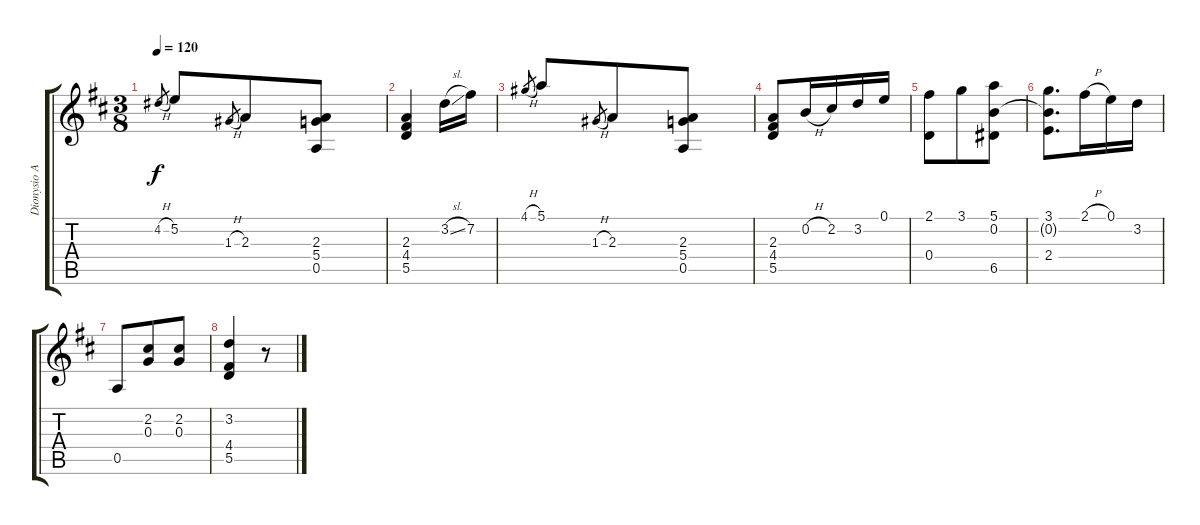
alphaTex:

\track ("Dionysio Aguado" "Dionysio A") {instrument acousticguitarnylon}
\staff {score tabs}
\tuning (E4 B3 G3 D3 A2 E2) {hide}
\ts (3 8)
\tempo 120
\clef g2
\ks d
4.2{h}.8{gr dy f} 5.2.8 1.3{h}.8{gr} 2.3.8 (2.3 5.4 0.5).8 |
(2.3 4.4 5.5).4 3.2{sl}.16 7.2.16 |
4.1{h}.8{gr} 5.1.8 1.3{h}.8{gr} 2.3.8 (2.3 5.4 0.5).8 |
(2.3 4.4 5.5).8 0.2{h}.16 2.2.16 3.2.16 0.1.16 |
(2.1 0.4).8 3.1.8 (5.1 0.2 6.5).8 |
(3.1 0.2{t} 2.4).8{d} 2.1{h}.16 0.1.16 3.2.16 |
0.5.8 (2.2 0.3).8 (2.2 0.3).8 |
(3.2 4.4 5.5).4 r.8
